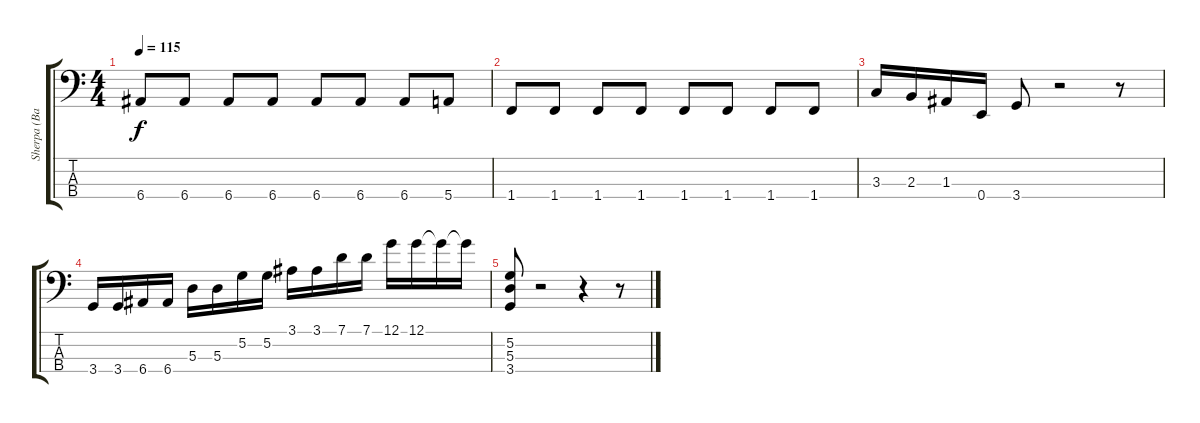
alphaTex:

\track ("Sherpa (Bajo)" "Sherpa (Ba") {instrument electricbasspick}
\staff {score tabs}
\tuning (G2 D2 A1 E1) {hide}
\ts (4 4)
\tempo 115
\clef f4
\ks c
6.4.8{dy f} 6.4.8 6.4.8 6.4.8 6.4.8 6.4.8 6.4.8 5.4.8 |
1.4.8 1.4.8 1.4.8 1.4.8 1.4.8 1.4.8 1.4.8 1.4.8 |
3.3.16 2.3.16 1.3.16 0.4.16 3.4.8 r.2 r.8 |
3.4.16 3.4.16 6.4.16 6.4.16 5.3.16 5.3.16 5.2.16 5.2.16 3.1.16 3.1.16 7.1.16 7.1.16 12.1.16 12.1.16 12.1{t}.16 12.1{t}.16 |
(5.2 5.3 3.4).8 r.2 r.4 r.8
